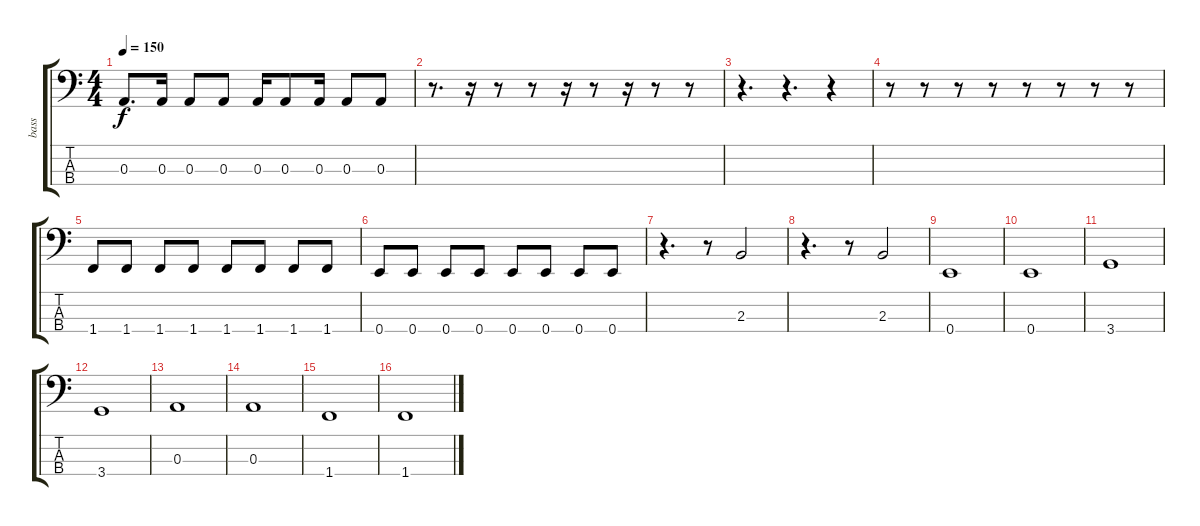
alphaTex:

\track ("bass" "bass") {instrument electricbasspick}
\staff {score tabs}
\tuning (G2 D2 A1 E1) {hide}
\ts (4 4)
\tempo 150
\clef f4
\ks c
0.3.8{d dy f} 0.3.16 0.3.8 0.3.8 0.3.16 0.3.8 0.3.16 0.3.8 0.3.8 |
r.8{d} r.16 r.8 r.8 r.16 r.8 r.16 r.8 r.8 |
r.4{d} r.4{d} r.4 |
r.8 r.8 r.8 r.8 r.8 r.8 r.8 r.8 |
1.4.8 1.4.8 1.4.8 1.4.8 1.4.8 1.4.8 1.4.8 1.4.8 |
0.4.8 0.4.8 0.4.8 0.4.8 0.4.8 0.4.8 0.4.8 0.4.8 |
r.4{d} r.8 2.3.2 |
r.4{d} r.8 2.3.2 |
0.4.1 |
0.4.1 |
3.4.1 |
3.4.1 |
0.3.1 |
0.3.1 |
1.4.1 |
1.4.1
